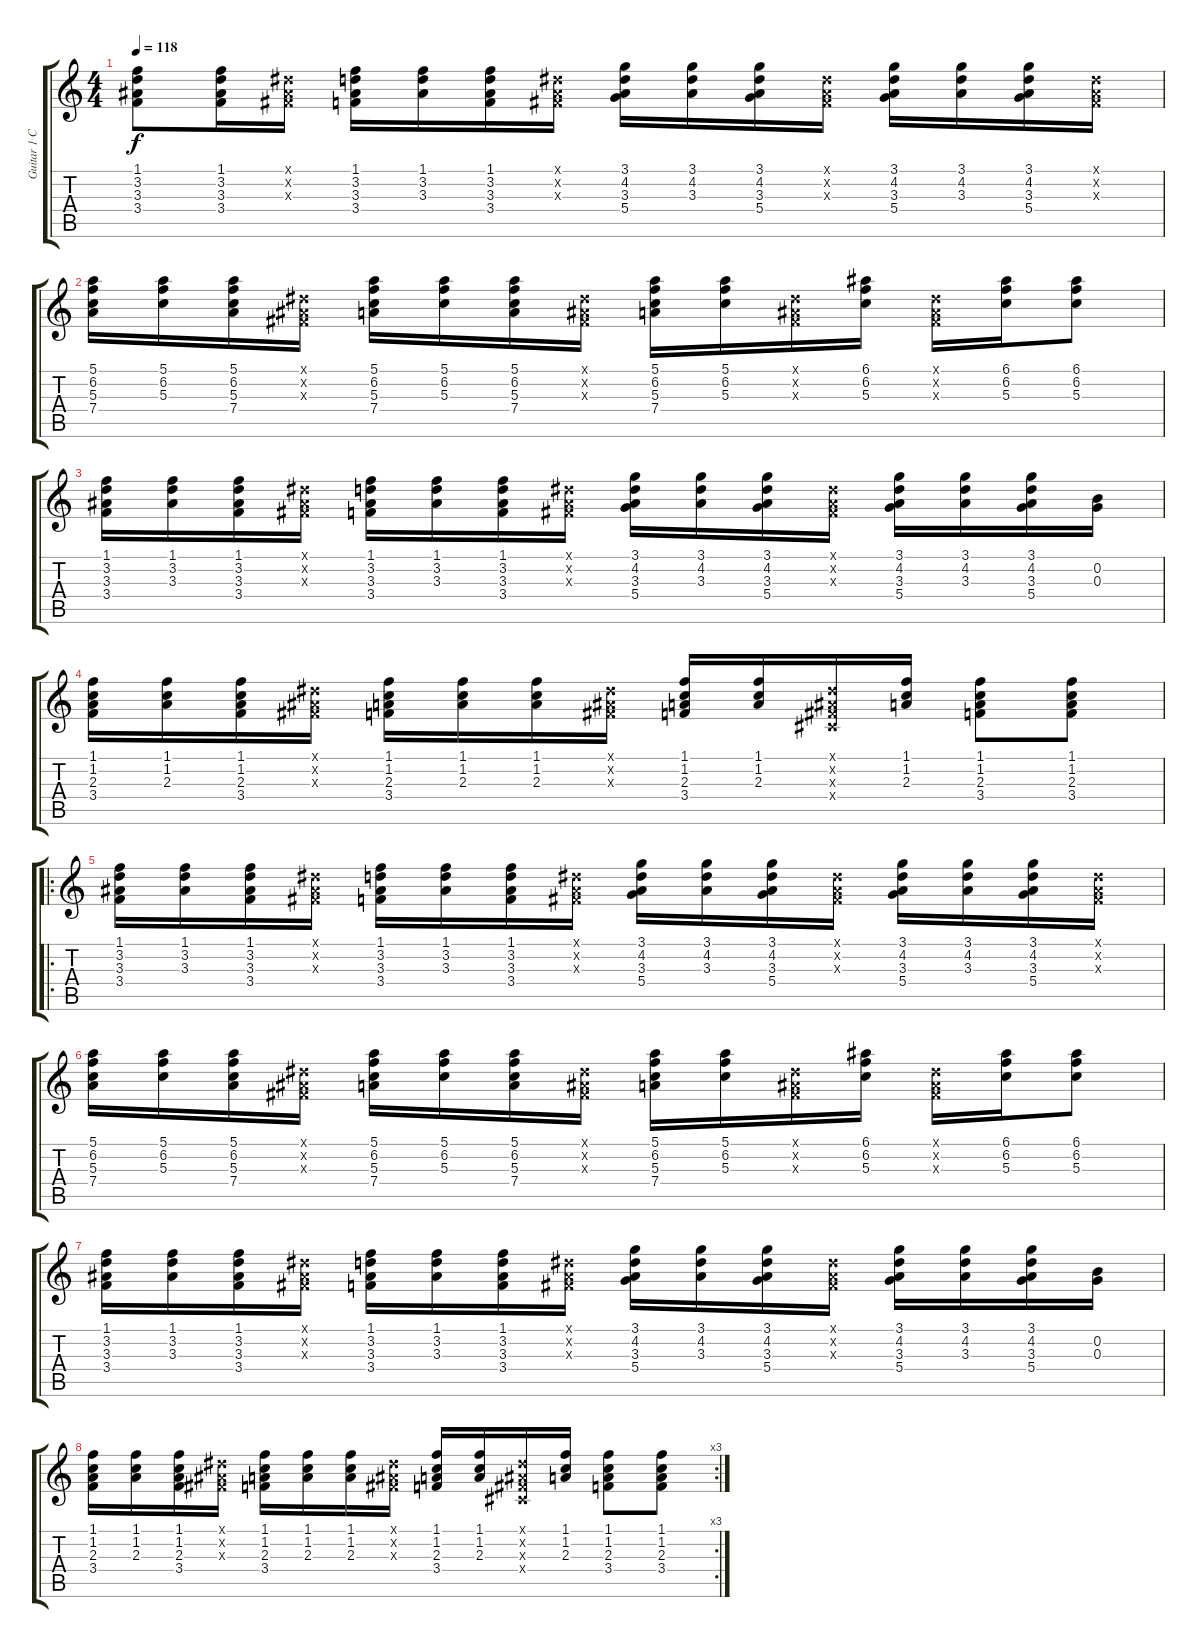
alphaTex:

\track ("Guitar 1 Clean" "Guitar 1 C") {instrument electricguitarclean}
\staff {score tabs}
\tuning (E4 B3 G3 D3 A2 E2) {hide}
\ts (4 4)
\tempo 118
\clef g2
\ks c
(1.1 3.2 3.3 3.4).8{dy f instrument electricguitarclean} (1.1 3.2 3.3 3.4).16 (-1.1{x} -1.2{x} -1.3{x}).16 (1.1 3.2 3.3 3.4).16 (1.1 3.2 3.3).16 (1.1 3.2 3.3 3.4).16 (-1.1{x} -1.2{x} -1.3{x}).16 (3.1 4.2 3.3 5.4).16 (3.1 4.2 3.3).16 (3.1 4.2 3.3 5.4).16 (-1.1{x} -1.2{x} -1.3{x}).16 (3.1 4.2 3.3 5.4).16 (3.1 4.2 3.3).16 (3.1 4.2 3.3 5.4).16 (-1.1{x} -1.2{x} -1.3{x}).16 |
(5.1 6.2 5.3 7.4).16 (5.1 6.2 5.3).16 (5.1 6.2 5.3 7.4).16 (-1.1{x} -1.2{x} -1.3{x}).16 (5.1 6.2 5.3 7.4).16 (5.1 6.2 5.3).16 (5.1 6.2 5.3 7.4).16 (-1.1{x} -1.2{x} -1.3{x}).16 (5.1 6.2 5.3 7.4).16 (5.1 6.2 5.3).16 (-1.1{x} -1.2{x} -1.3{x}).16 (6.1 6.2 5.3).16 (-1.1{x} -1.2{x} -1.3{x}).16 (6.1 6.2 5.3).16 (6.1 6.2 5.3).8 |
(1.1 3.2 3.3 3.4).16 (1.1 3.2 3.3).16 (1.1 3.2 3.3 3.4).16 (-1.1{x} -1.2{x} -1.3{x}).16 (1.1 3.2 3.3 3.4).16 (1.1 3.2 3.3).16 (1.1 3.2 3.3 3.4).16 (-1.1{x} -1.2{x} -1.3{x}).16 (3.1 4.2 3.3 5.4).16 (3.1 4.2 3.3).16 (3.1 4.2 3.3 5.4).16 (-1.1{x} -1.2{x} -1.3{x}).16 (3.1 4.2 3.3 5.4).16 (3.1 4.2 3.3).16 (3.1 4.2 3.3 5.4).16 (0.2 0.3).16 |
(1.1 1.2 2.3 3.4).16 (1.1 1.2 2.3).16 (1.1 1.2 2.3 3.4).16 (-1.1{x} -1.2{x} -1.3{x}).16 (1.1 1.2 2.3 3.4).16 (1.1 1.2 2.3).16 (1.1 1.2 2.3).16 (-1.1{x} -1.2{x} -1.3{x}).16 (1.1 1.2 2.3 3.4).16 (1.1 1.2 2.3).16 (-1.1{x} -1.2{x} -1.3{x} -1.4{x}).16 (1.1 1.2 2.3).16 (1.1 1.2 2.3 3.4).8 (1.1 1.2 2.3 3.4).8 |
\ro
(1.1 3.2 3.3 3.4).16 (1.1 3.2 3.3).16 (1.1 3.2 3.3 3.4).16 (-1.1{x} -1.2{x} -1.3{x}).16 (1.1 3.2 3.3 3.4).16 (1.1 3.2 3.3).16 (1.1 3.2 3.3 3.4).16 (-1.1{x} -1.2{x} -1.3{x}).16 (3.1 4.2 3.3 5.4).16 (3.1 4.2 3.3).16 (3.1 4.2 3.3 5.4).16 (-1.1{x} -1.2{x} -1.3{x}).16 (3.1 4.2 3.3 5.4).16 (3.1 4.2 3.3).16 (3.1 4.2 3.3 5.4).16 (-1.1{x} -1.2{x} -1.3{x}).16 |
(5.1 6.2 5.3 7.4).16 (5.1 6.2 5.3).16 (5.1 6.2 5.3 7.4).16 (-1.1{x} -1.2{x} -1.3{x}).16 (5.1 6.2 5.3 7.4).16 (5.1 6.2 5.3).16 (5.1 6.2 5.3 7.4).16 (-1.1{x} -1.2{x} -1.3{x}).16 (5.1 6.2 5.3 7.4).16 (5.1 6.2 5.3).16 (-1.1{x} -1.2{x} -1.3{x}).16 (6.1 6.2 5.3).16 (-1.1{x} -1.2{x} -1.3{x}).16 (6.1 6.2 5.3).16 (6.1 6.2 5.3).8 |
(1.1 3.2 3.3 3.4).16 (1.1 3.2 3.3).16 (1.1 3.2 3.3 3.4).16 (-1.1{x} -1.2{x} -1.3{x}).16 (1.1 3.2 3.3 3.4).16 (1.1 3.2 3.3).16 (1.1 3.2 3.3 3.4).16 (-1.1{x} -1.2{x} -1.3{x}).16 (3.1 4.2 3.3 5.4).16 (3.1 4.2 3.3).16 (3.1 4.2 3.3 5.4).16 (-1.1{x} -1.2{x} -1.3{x}).16 (3.1 4.2 3.3 5.4).16 (3.1 4.2 3.3).16 (3.1 4.2 3.3 5.4).16 (0.2 0.3).16 |
\rc 3
(1.1 1.2 2.3 3.4).16 (1.1 1.2 2.3).16 (1.1 1.2 2.3 3.4).16 (-1.1{x} -1.2{x} -1.3{x}).16 (1.1 1.2 2.3 3.4).16 (1.1 1.2 2.3).16 (1.1 1.2 2.3).16 (-1.1{x} -1.2{x} -1.3{x}).16 (1.1 1.2 2.3 3.4).16 (1.1 1.2 2.3).16 (-1.1{x} -1.2{x} -1.3{x} -1.4{x}).16 (1.1 1.2 2.3).16 (1.1 1.2 2.3 3.4).8 (1.1 1.2 2.3 3.4).8
